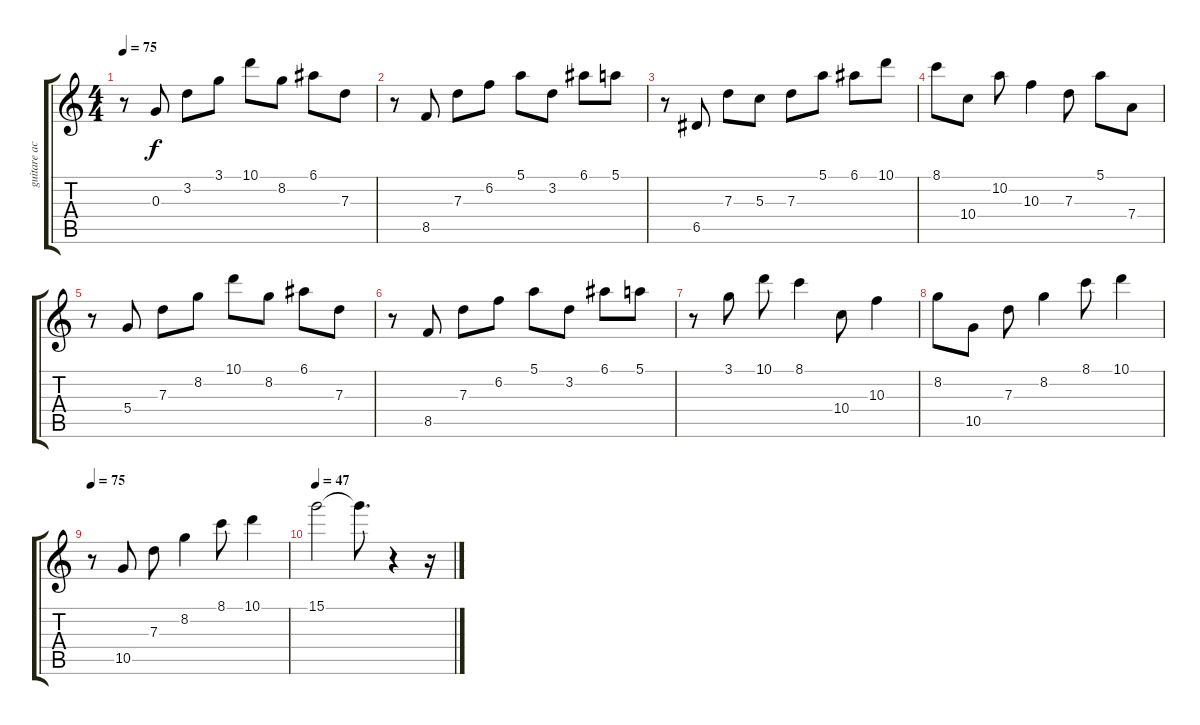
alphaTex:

\track ("guitare acoustique" "guitare ac") {instrument acousticguitarnylon}
\staff {score tabs}
\tuning (E4 B3 G3 D3 A2 E2) {hide}
\ts (4 4)
\tempo 75
\clef g2
\ks c
r.8{dy p} 0.3.8{dy f} 3.2.8 3.1.8 10.1.8 8.2.8 6.1.8 7.3.8 |
r.8 8.5.8 7.3.8 6.2.8 5.1.8 3.2.8 6.1.8 5.1.8 |
r.8 6.5.8 7.3.8 5.3.8 7.3.8 5.1.8 6.1.8 10.1.8 |
8.1.8 10.4.8 10.2.8 10.3.4 7.3.8 5.1.8 7.4.8 |
r.8 5.4.8 7.3.8 8.2.8 10.1.8 8.2.8 6.1.8 7.3.8 |
r.8 8.5.8 7.3.8 6.2.8 5.1.8 3.2.8 6.1.8 5.1.8 |
r.8 3.1.8 10.1.8 8.1.4 10.4.8 10.3.4 |
8.2.8 10.5.8 7.3.8 8.2.4 8.1.8 10.1.4 |
\tempo 75
r.8 10.5.8 7.3.8 8.2.4 8.1.8 10.1.4 |
\tempo 47
15.1.2 15.1{t}.8{d} r.4 r.16
